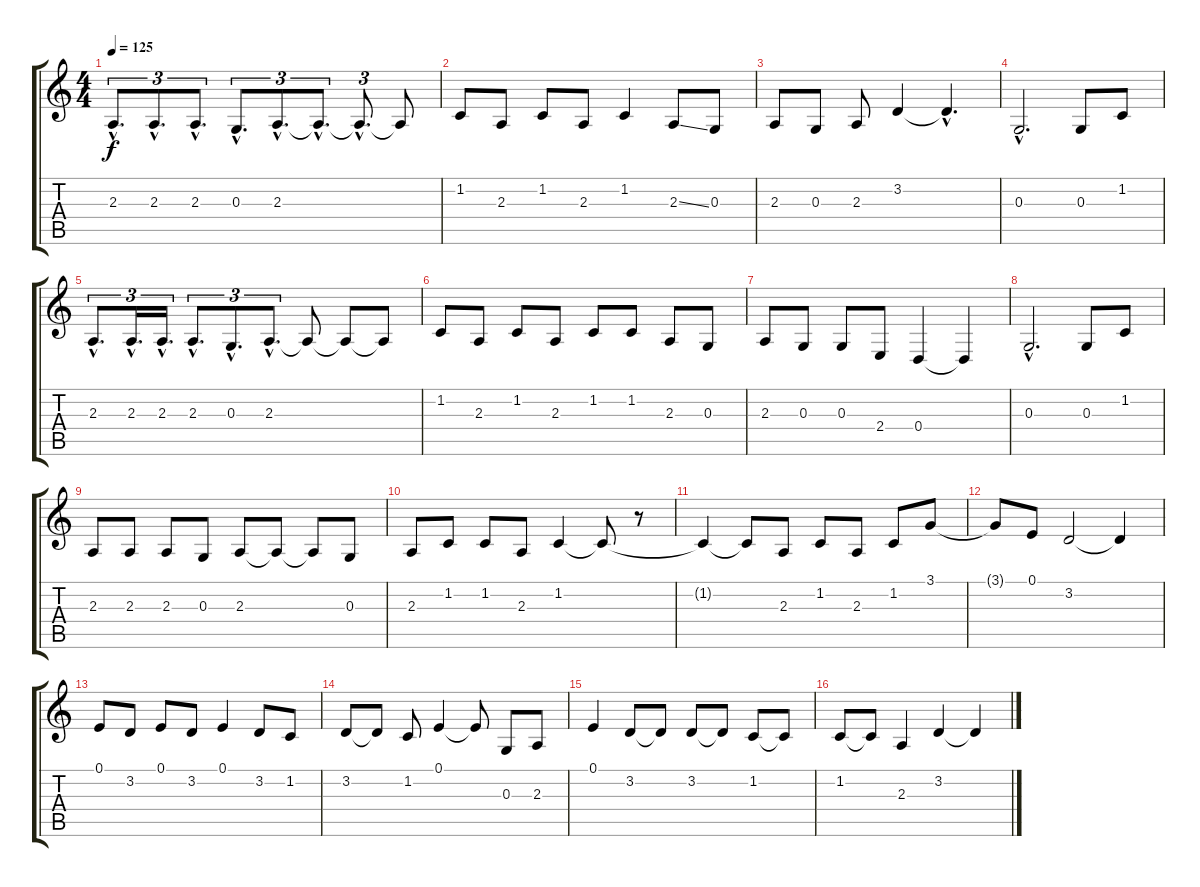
\track "" {instrument oboe}
\staff {score tabs}
\tuning (E4 B3 G3 D3 A2 E2) {hide}
\ts (4 4)
\tempo 125
\clef g2
\ks c
2.3{hac}.8{d tu (3 2) txt "" dy f} 2.3{hac}.8{d tu (3 2)} 2.3{hac}.8{d tu (3 2)} 0.3{hac}.8{d tu (3 2)} 2.3{hac}.8{d tu (3 2)} 2.3{hac t}.8{d tu (3 2)} 2.3{hac t}.8{d tu (3 2)} 2.3{t}.8 |
1.2.8{txt ""} 2.3.8 1.2.8 2.3.8 1.2.4 2.3{ss}.8 0.3.8 |
2.3.8{txt ""} 0.3.8 2.3.8 3.2.4 3.2{hac t}.4{d} |
0.3{hac}.2{d txt ""} 0.3.8{txt ""} 1.2.8 |
2.3{hac}.8{d tu (3 2) txt ""} 2.3{hac}.16{d tu (3 2)} 2.3{hac}.16{d tu (3 2)} 2.3{hac}.8{d tu (3 2)} 0.3{hac}.8{d tu (3 2)} 2.3{hac}.8{d tu (3 2)} 2.3{t}.8 2.3{t}.8 2.3{t}.8 |
1.2.8{txt ""} 2.3.8 1.2.8 2.3.8 1.2.8 1.2.8 2.3.8 0.3.8 |
2.3.8{txt ""} 0.3.8 0.3.8 2.4.8 0.4.4 0.4{t}.4 |
0.3{hac}.2{d txt ""} 0.3.8 1.2.8 |
2.3.8{txt ""} 2.3.8 2.3.8 0.3.8 2.3.8 2.3{t}.8 2.3{t}.8 0.3.8 |
2.3.8{txt ""} 1.2.8 1.2.8 2.3.8 1.2.4 1.2{t}.8 r.8 |
1.2{t}.4 1.2{t}.8 2.3.8{txt ""} 1.2.8 2.3.8 1.2.8 3.1.8 |
3.1{t}.8 0.1.8{txt ""} 3.2.2 3.2{t}.4 |
0.1.8{txt ""} 3.2.8 0.1.8 3.2.8 0.1.4 3.2.8 1.2.8 |
3.2.8{txt ""} 3.2{t}.8 1.2.8 0.1.4 0.1{t}.8 0.3.8 2.3.8 |
0.1.4{txt ""} 3.2.8 3.2{t}.8 3.2.8 3.2{t}.8 1.2.8 1.2{t}.8 |
1.2.8{txt ""} 1.2{t}.8 2.3.4 3.2.4 3.2{t}.4
